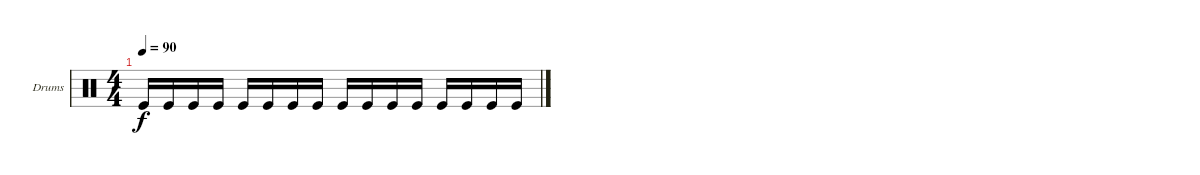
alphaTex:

\bracketExtendMode groupsimilarinstruments
\firstSystemTrackNameOrientation horizontal
\otherSystemsTrackNameOrientation horizontal
\track ("Drumkit" "Drums") {instrument percussion}
\staff {score}
\articulation defaults
\ts (4 4)
\beaming (8 2 2 2 2)
\tempo 90
\clef neutral
\ks c "Kick (hit)".16{dy f} "Kick (hit)".16 "Kick (hit)".16 "Kick (hit)".16 "Kick (hit)".16 "Kick (hit)".16 "Kick (hit)".16 "Kick (hit)".16 "Kick (hit)".16 "Kick (hit)".16 "Kick (hit)".16 "Kick (hit)".16 "Kick (hit)".16 "Kick (hit)".16 "Kick (hit)".16 "Kick (hit)".16
